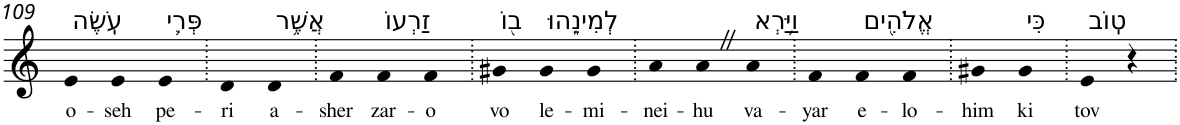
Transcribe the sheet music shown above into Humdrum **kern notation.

**kern	**text
*part1	*part1
*staff1	*staff1
*I"Piano	*
*I'Pno	*
!!LO:PB:g=z
*clefG2	*
*k[]	*
=109	=109
!LO:TX:a:t=עֹֽשֶׂה	!
!	!LO:LY:b
4e	o-
!	!LO:LY:b
4e	-seh
!LO:TX:a:t=פְּרִ֛י	!
!	!LO:LY:b
4e	pe-
=110.	=110.
!	!LO:LY:b
4d	-ri
!LO:TX:a:t=אֲשֶׁ֥ר	!
!	!LO:LY:b
4d	a-
=111.	=111.
!	!LO:LY:b
4f	-sher
!LO:TX:a:t=זַרְעוֹ	!
!	!LO:LY:b
4f	zar-
!	!LO:LY:b
4f	-o
=112.	=112.
!LO:TX:a:t=ב֖וֹ	!
!	!LO:LY:b
4g#X	vo
!LO:TX:a:t=לְמִינֵ֑הוּ	!
!	!LO:LY:b
4g#	le-
!	!LO:LY:b
4g#	-mi-
=113.	=113.
!	!LO:LY:b
4a	-nei-
!	!LO:LY:b
4aZ	-hu
!LO:TX:a:t=וַיַּ֥רְא	!
!	!LO:LY:b
4a	va-
=114.	=114.
!	!LO:LY:b
4f	-yar
!LO:TX:a:t=אֱלֹהִ֖ים	!
!	!LO:LY:b
4f	e-
!	!LO:LY:b
4f	-lo-
=115.	=115.
!	!LO:LY:b
4g#X	-him
!LO:TX:a:t=כִּי	!
!	!LO:LY:b
4g#	ki
=116.	=116.
!LO:TX:a:t=טֽוֹב	!
!	!LO:LY:b
4e	tov
4r	.
=.	=.
*-	*-
